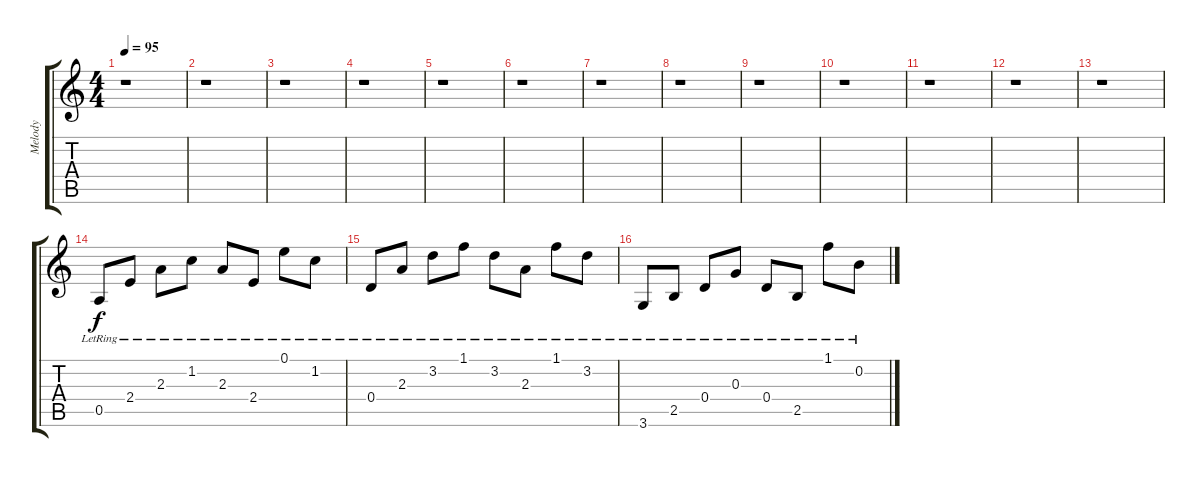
\track ("Melody" "Melody") {instrument electricguitarjazz}
\staff {score tabs}
\tuning (E4 B3 G3 D3 A2 E2) {hide}
\ts (4 4)
\tempo 95
\clef g2
\ks c
r.1{dy f} |
r.1 |
r.1 |
r.1 |
r.1 |
r.1 |
r.1 |
r.1 |
r.1 |
r.1 |
r.1 |
r.1 |
r.1 |
0.5{lr}.8 2.4{lr}.8 2.3{lr}.8 1.2{lr}.8 2.3{lr}.8 2.4{lr}.8 0.1{lr}.8 1.2{lr}.8 |
0.4{lr}.8 2.3{lr}.8 3.2{lr}.8 1.1{lr}.8 3.2{lr}.8 2.3{lr}.8 1.1{lr}.8 3.2{lr}.8 |
3.6{lr}.8 2.5{lr}.8 0.4{lr}.8 0.3{lr}.8 0.4{lr}.8 2.5{lr}.8 1.1{lr}.8 0.2{lr}.8
